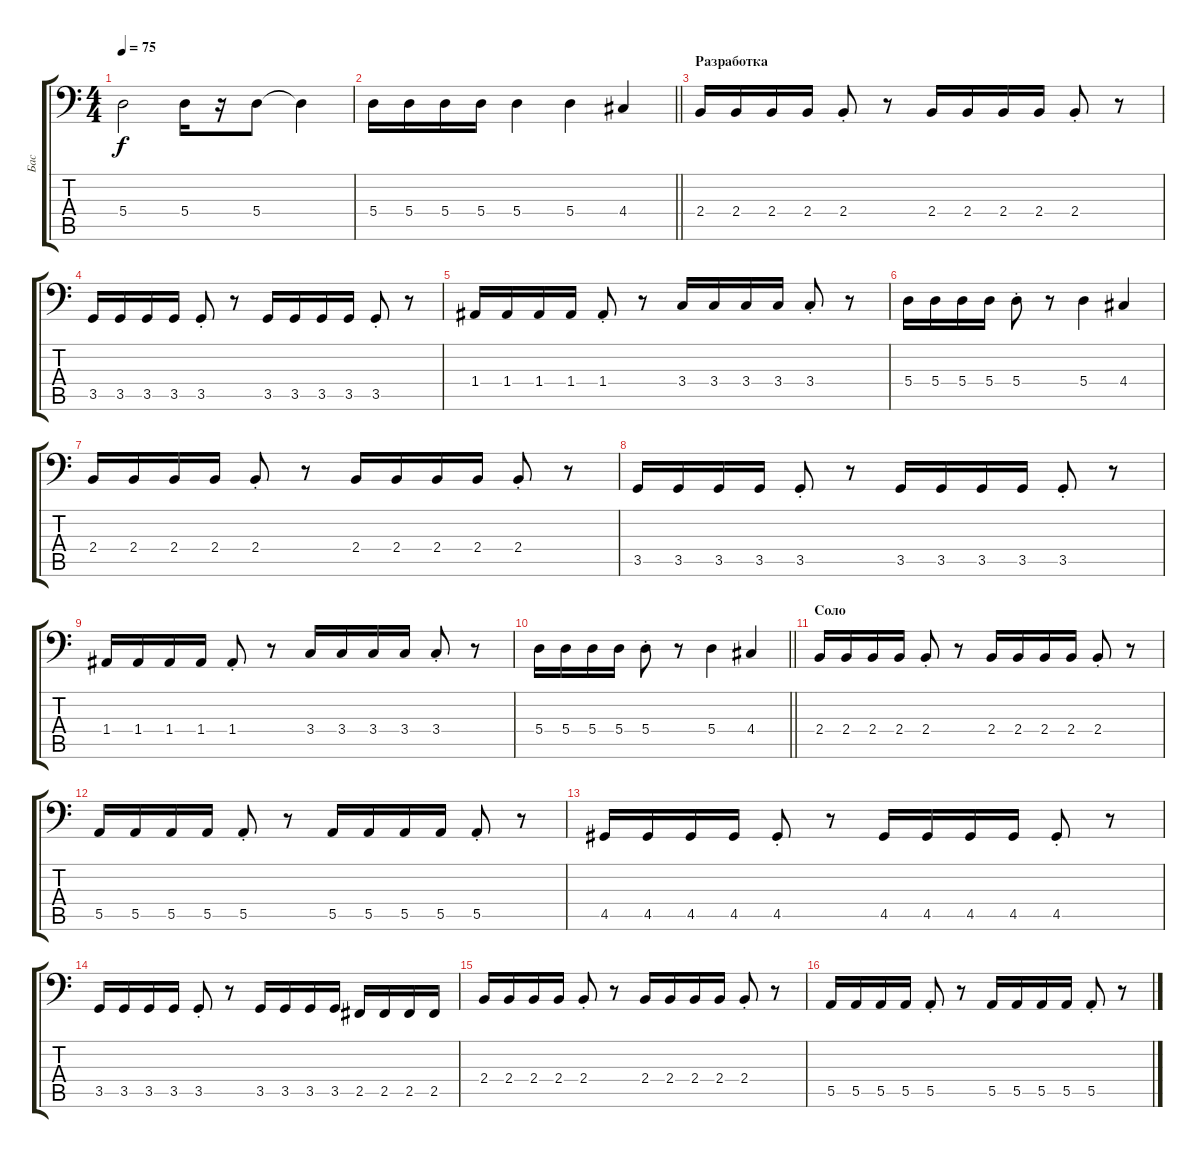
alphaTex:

\track ("Бас" "Бас") {instrument electricbassfinger}
\staff {score tabs}
\tuning (C3 G2 D2 A1 E1 B0) {hide}
\ts (4 4)
\tempo 75
\clef f4
\ks c
5.4.2{dy f} 5.4.16 r.16 5.4.8 5.4{t}.4 |
\barLineRight lightlight
5.4.16 5.4.16 5.4.16 5.4.16 5.4.4 5.4.4 4.4.4 |
\section ("" "Разработка")
2.4.16 2.4.16 2.4.16 2.4.16 2.4{st}.8 r.8 2.4.16 2.4.16 2.4.16 2.4.16 2.4{st}.8 r.8 |
3.5.16 3.5.16 3.5.16 3.5.16 3.5{st}.8 r.8 3.5.16 3.5.16 3.5.16 3.5.16 3.5{st}.8 r.8 |
1.4.16 1.4.16 1.4.16 1.4.16 1.4{st}.8 r.8 3.4.16 3.4.16 3.4.16 3.4.16 3.4{st}.8 r.8 |
5.4.16 5.4.16 5.4.16 5.4.16 5.4{st}.8 r.8 5.4.4 4.4.4 |
2.4.16 2.4.16 2.4.16 2.4.16 2.4{st}.8 r.8 2.4.16 2.4.16 2.4.16 2.4.16 2.4{st}.8 r.8 |
3.5.16 3.5.16 3.5.16 3.5.16 3.5{st}.8 r.8 3.5.16 3.5.16 3.5.16 3.5.16 3.5{st}.8 r.8 |
1.4.16 1.4.16 1.4.16 1.4.16 1.4{st}.8 r.8 3.4.16 3.4.16 3.4.16 3.4.16 3.4{st}.8 r.8 |
\barLineRight lightlight
5.4.16 5.4.16 5.4.16 5.4.16 5.4{st}.8 r.8 5.4.4 4.4.4 |
\section ("" "Соло")
2.4.16 2.4.16 2.4.16 2.4.16 2.4{st}.8 r.8 2.4.16 2.4.16 2.4.16 2.4.16 2.4{st}.8 r.8 |
5.5.16 5.5.16 5.5.16 5.5.16 5.5{st}.8 r.8 5.5.16 5.5.16 5.5.16 5.5.16 5.5{st}.8 r.8 |
4.5.16 4.5.16 4.5.16 4.5.16 4.5{st}.8 r.8 4.5.16 4.5.16 4.5.16 4.5.16 4.5{st}.8 r.8 |
3.5.16 3.5.16 3.5.16 3.5.16 3.5{st}.8 r.8 3.5.16 3.5.16 3.5.16 3.5.16 2.5.16 2.5.16 2.5.16 2.5.16 |
2.4.16 2.4.16 2.4.16 2.4.16 2.4{st}.8 r.8 2.4.16 2.4.16 2.4.16 2.4.16 2.4{st}.8 r.8 |
5.5.16 5.5.16 5.5.16 5.5.16 5.5{st}.8 r.8 5.5.16 5.5.16 5.5.16 5.5.16 5.5{st}.8 r.8
